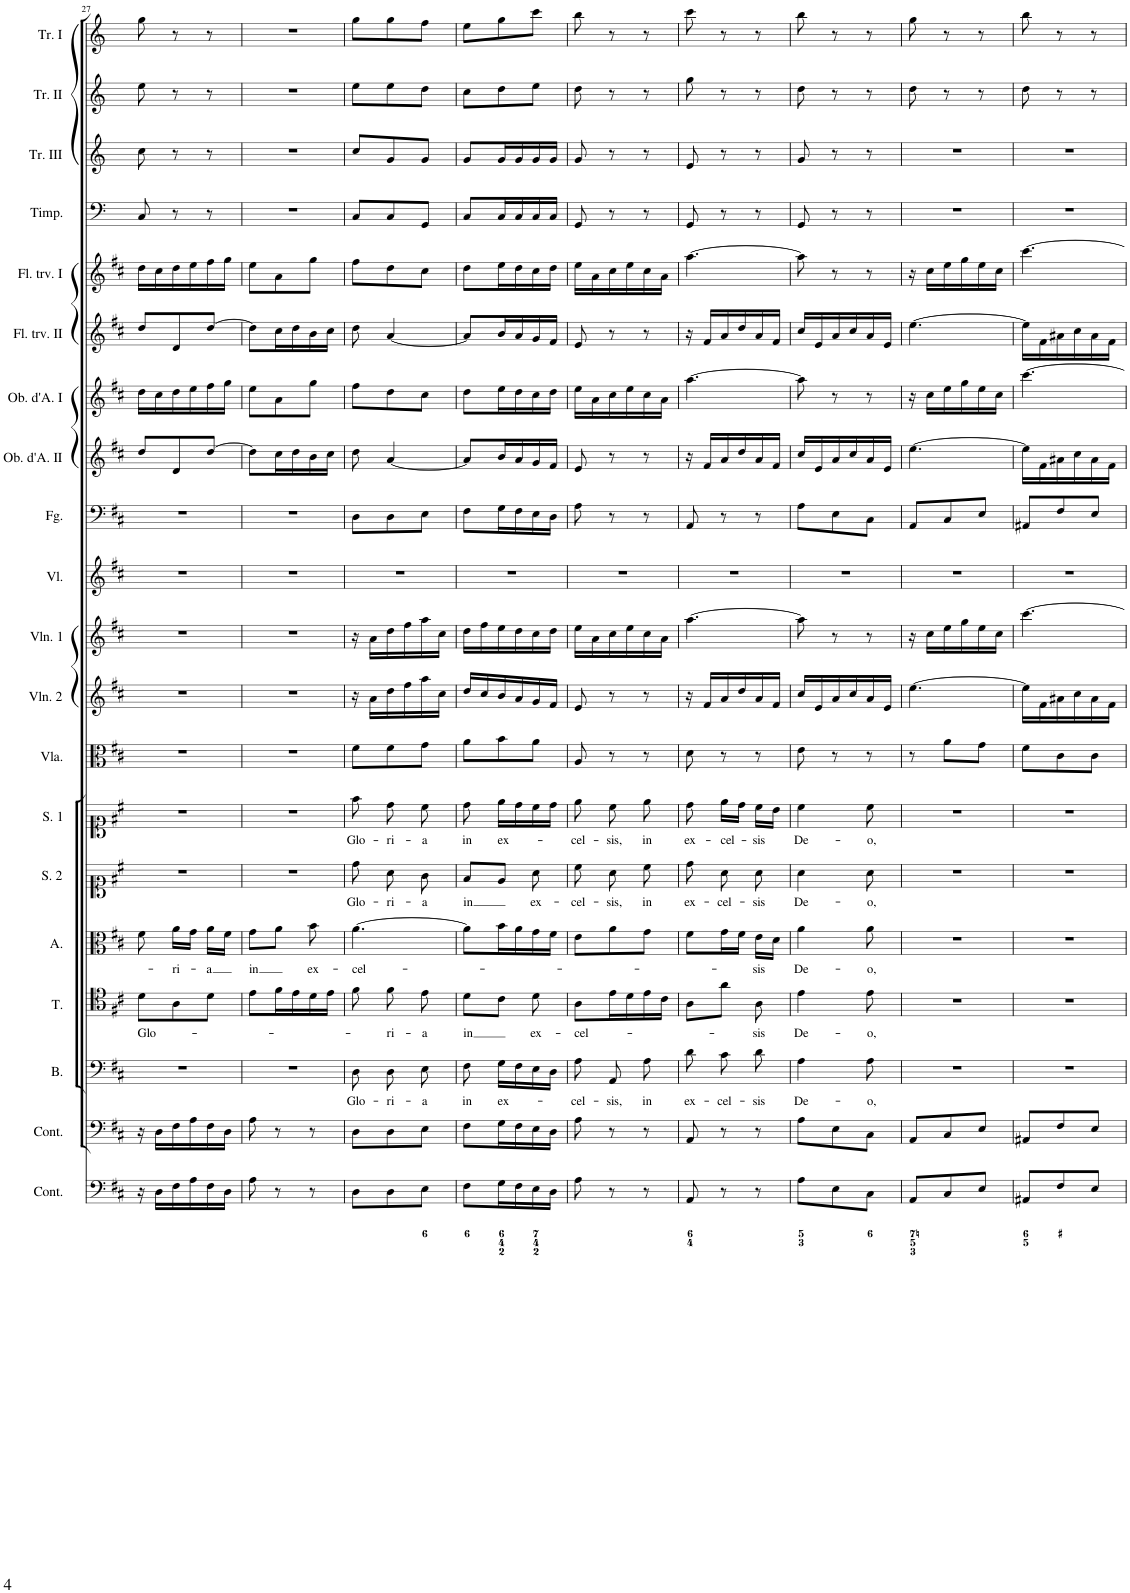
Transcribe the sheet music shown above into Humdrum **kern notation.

**kern	**kern	**kern	**text	**kern	**text	**kern	**text	**kern	**text	**kern	**text	**kern	**kern	**kern	**kern	**kern	**kern	**kern	**kern	**kern	**kern	**kern	**kern	**kern
*part20	*part19	*part18	*part18	*part17	*part17	*part16	*part16	*part15	*part15	*part14	*part14	*part13	*part12	*part11	*part10	*part9	*part8	*part7	*part6	*part5	*part4	*part3	*part2	*part1
*staff20	*staff19	*staff18	*staff18	*staff17	*staff17	*staff16	*staff16	*staff15	*staff15	*staff14	*staff14	*staff13	*staff12	*staff11	*staff10	*staff9	*staff8	*staff7	*staff6	*staff5	*staff4	*staff3	*staff2	*staff1
*I"Continuo	*I"Continuo	*I"Basso	*	*I"Tenore	*	*I"Alto	*	*I"Soprano 2	*	*I"Soprano 1	*	*I"Viola	*I"Violino 2	*I"Violino 1	*I"Violino solo	*I"Fagotti	*I"Oboe d'Amore II	*I"Oboe d'Amore I	*I"Flauto traverso II	*I"Flauto traverso I	*I"Timpani	*I"Tromba III	*I"Tromba II	*I"Tromba I
*I'Cont.	*I'Cont.	*I'B.	*	*I'T.	*	*I'A.	*	*I'S. 2	*	*I'S. 1	*	*I'Vla.	*I'Vln. 2	*I'Vln. 1	*I'Vl.	*I'Fg.	*I'Ob. d'A. II	*I'Ob. d'A. I	*I'Fl. trv. II	*I'Fl. trv. I	*I'Timp.	*I'Tr. III	*I'Tr. II	*I'Tr. I
!!LO:PB:g=z
*clefF4	*clefF4	*clefF4	*	*clefC4	*	*clefC3	*	*clefC1	*	*clefC1	*	*clefC3	*clefG2	*clefG2	*clefG2	*clefF4	*clefG2	*clefG2	*clefG2	*clefG2	*clefF4	*clefG2	*clefG2	*clefG2
*	*	*	*	*	*	*	*	*	*	*	*	*	*	*	*	*	*	*	*	*	*Trd-1c-2	*Trd-1c-2	*Trd-1c-2	*Trd-1c-2
*k[f#c#]	*k[f#c#]	*k[f#c#]	*	*k[f#c#]	*	*k[f#c#]	*	*k[f#c#]	*	*k[f#c#]	*	*k[f#c#]	*k[f#c#]	*k[f#c#]	*k[f#c#]	*k[f#c#]	*k[f#c#]	*k[f#c#]	*k[f#c#]	*k[f#c#]	*k[]	*k[]	*k[]	*k[]
*M3/8	*M3/8	*M3/8	*	*M3/8	*	*M3/8	*	*M3/8	*	*M3/8	*	*M3/8	*M3/8	*M3/8	*M3/8	*M3/8	*M3/8	*M3/8	*M3/8	*M3/8	*M3/8	*M3/8	*M3/8	*M3/8
=27	=27	=27	=27	=27	=27	=27	=27	=27	=27	=27	=27	=27	=27	=27	=27	=27	=27	=27	=27	=27	=27	=27	=27	=27
!	!	!	!	!	!LO:LY:b	!	!	!	!	!	!	!	!	!	!	!	!	!	!	!	!	!	!	!
16r	16r	4.r	.	8d\L	Glo-	8f#\	.	4.r	.	4.r	.	4.r	4.r	4.r	4.r	4.r	8dd/L	16dd\LL	8dd/L	16dd\LL	8C/	8cc\	8ee\	8gg\
16D\LL	16D\LL	.	.	.	.	.	.	.	.	.	.	.	.	.	.	.	.	16cc#\	.	16cc#\	.	.	.	.
!	!	!	!	!	!	!	!LO:LY:b	!	!	!	!	!	!	!	!	!	!	!	!	!	!	!	!	!
16F#\	16F#\	.	.	8A\	.	16a\LL	-ri-	.	.	.	.	.	.	.	.	.	8d/	16dd\	8d/	16dd\	8r	8r	8r	8r
16A\	16A\	.	.	.	.	16g\JJ	.	.	.	.	.	.	.	.	.	.	.	16ee\	.	16ee\	.	.	.	.
!	!	!	!	!	!	!	!LO:LY:b	!	!	!	!	!	!	!	!	!	!	!	!	!	!	!	!	!
16F#\	16F#\	.	.	8d\J	.	16a\LL	-a	.	.	.	.	.	.	.	.	.	[8dd/J	16ff#\	[8dd/J	16ff#\	8r	8r	8r	8r
16D\JJ	16D\JJ	.	.	.	.	16f#\JJ	.	.	.	.	.	.	.	.	.	.	.	16gg\JJ	.	16gg\JJ	.	.	.	.
=28	=28	=28	=28	=28	=28	=28	=28	=28	=28	=28	=28	=28	=28	=28	=28	=28	=28	=28	=28	=28	=28	=28	=28	=28
!	!	!	!	!	!	!	!LO:LY:b	!	!	!	!	!	!	!	!	!	!	!	!	!	!	!	!	!
8A\	8A\	4.r	.	8e\L	.	8g\L	in	4.r	.	4.r	.	4.r	4.r	4.r	4.r	4.r	8dd\L]	8ee\L	8dd\L]	8ee\L	4.r	4.r	4.r	4.r
8r	8r	.	.	16f#\L	.	8a\J	.	.	.	.	.	.	.	.	.	.	16cc#\L	8a\	16cc#\L	8a\	.	.	.	.
.	.	.	.	16e\	.	.	.	.	.	.	.	.	.	.	.	.	16dd\	.	16dd\	.	.	.	.	.
!	!	!	!	!	!	!	!LO:LY:b	!	!	!	!	!	!	!	!	!	!	!	!	!	!	!	!	!
8r	8r	.	.	16d\	.	8b\	ex-	.	.	.	.	.	.	.	.	.	16b\	8gg\J	16b\	8gg\J	.	.	.	.
.	.	.	.	16e\JJ	.	.	.	.	.	.	.	.	.	.	.	.	16cc#\JJ	.	16cc#\JJ	.	.	.	.	.
=29	=29	=29	=29	=29	=29	=29	=29	=29	=29	=29	=29	=29	=29	=29	=29	=29	=29	=29	=29	=29	=29	=29	=29	=29
!	!	!	!LO:LY:b	!	!	!	!LO:LY:b	!	!LO:LY:b	!	!LO:LY:b	!	!	!	!	!	!	!	!	!	!	!	!	!
8D\L	8D\L	8D\	Glo-	8f#\	.	[4.a\	-cel-	8dd\	Glo-	8ff#\	Glo-	8f#\L	16r	16r	4.r	8D\L	8dd\	8ff#\L	8dd\	8ff#\L	8C/L	8cc/L	8ee\L	8gg\L
.	.	.	.	.	.	.	.	.	.	.	.	.	16a\LL	16a\LL	.	.	.	.	.	.	.	.	.	.
!	!	!	!LO:LY:b	!	!LO:LY:b	!	!	!	!LO:LY:b	!	!LO:LY:b	!	!	!	!	!	!	!	!	!	!	!	!	!
8D\	8D\	8D\	-ri-	8f#\	ri-	.	.	8a\	-ri-	8dd\	-ri-	8f#\	16dd\	16dd\	.	8D\	[4a/	8dd\	[4a/	8dd\	8C/	8g/	8ee\	8gg\
.	.	.	.	.	.	.	.	.	.	.	.	.	16ff#\	16ff#\	.	.	.	.	.	.	.	.	.	.
!	!	!	!LO:LY:b	!	!LO:LY:b	!	!	!	!LO:LY:b	!	!LO:LY:b	!	!	!	!	!	!	!	!	!	!	!	!	!
8E\J	8E\J	8E\	-a	8e\	-a	.	.	8g\	-a	8cc#\	-a	8g\J	16aa\	16aa\	.	8E\J	.	8cc#\J	.	8cc#\J	8GG/J	8g/J	8dd\J	8ff\J
.	.	.	.	.	.	.	.	.	.	.	.	.	16cc#\JJ	16cc#\JJ	.	.	.	.	.	.	.	.	.	.
=30	=30	=30	=30	=30	=30	=30	=30	=30	=30	=30	=30	=30	=30	=30	=30	=30	=30	=30	=30	=30	=30	=30	=30	=30
!	!	!	!LO:LY:b	!	!LO:LY:b	!	!	!	!LO:LY:b	!	!LO:LY:b	!	!	!	!	!	!	!	!	!	!	!	!	!
8F#\L	8F#\L	8F#\	in	8d\L	in	8a\L]	.	8f#/L	in	8dd\	in	8a\L	16dd/LL	16dd\LL	4.r	8F#\L	8a/L]	8dd\L	8a/L]	8dd\L	8C/L	8g/L	8cc\L	8ee\L
.	.	.	.	.	.	.	.	.	.	.	.	.	16cc#/	16ff#\	.	.	.	.	.	.	.	.	.	.
!	!	!	!LO:LY:b	!	!	!	!	!	!	!	!LO:LY:b	!	!	!	!	!	!	!	!	!	!	!	!	!
16G\L	16G\L	16G\LL	ex-	8c#\J	.	16b\L	.	8e/J	.	16ee\LL	ex-	8b\	16b/	16ee\	.	16G\L	16b/L	16ee\L	16b/L	16ee\L	16C/L	16g/L	8dd\	8gg\
16F#\	16F#\	16F#\	.	.	.	16a\	.	.	.	16dd\	.	.	16a/	16dd\	.	16F#\	16a/	16dd\	16a/	16dd\	16C/	16g/	.	.
!	!	!	!	!	!LO:LY:b	!	!	!	!LO:LY:b	!	!	!	!	!	!	!	!	!	!	!	!	!	!	!
16E\	16E\	16E\	.	8d\	ex-	16g\	.	8a\	ex-	16cc#\	.	8a\J	16g/	16cc#\	.	16E\	16g/	16cc#\	16g/	16cc#\	16C/	16g/	8ee\J	8ccc\J
16D\JJ	16D\JJ	16D\JJ	.	.	.	16f#\JJ	.	.	.	16dd\JJ	.	.	16f#/JJ	16dd\JJ	.	16D\JJ	16f#/JJ	16dd\JJ	16f#/JJ	16dd\JJ	16C/JJ	16g/JJ	.	.
=31	=31	=31	=31	=31	=31	=31	=31	=31	=31	=31	=31	=31	=31	=31	=31	=31	=31	=31	=31	=31	=31	=31	=31	=31
!	!	!	!LO:LY:b	!	!LO:LY:b	!	!	!	!LO:LY:b	!	!LO:LY:b	!	!	!	!	!	!	!	!	!	!	!	!	!
8A\	8A\	8A\	-cel-	8A\L	-cel-	8e\L	.	8cc#\	-cel-	8ee\	-cel-	8A/	8e/	16ee\LL	4.r	8A\	8e/	16ee\LL	8e/	16ee\LL	8GG/	8g/	8dd\	8bb\
.	.	.	.	.	.	.	.	.	.	.	.	.	.	16a\	.	.	.	16a\	.	16a\	.	.	.	.
!	!	!	!LO:LY:b	!	!	!	!	!	!LO:LY:b	!	!LO:LY:b	!	!	!	!	!	!	!	!	!	!	!	!	!
8r	8r	8AA/	-sis,	16e\L	.	8a\	.	8a\	-sis,	8cc#\	-sis,	8r	8r	16cc#\	.	8r	8r	16cc#\	8r	16cc#\	8r	8r	8r	8r
.	.	.	.	16d\	.	.	.	.	.	.	.	.	.	16ee\	.	.	.	16ee\	.	16ee\	.	.	.	.
!	!	!	!LO:LY:b	!	!	!	!	!	!LO:LY:b	!	!LO:LY:b	!	!	!	!	!	!	!	!	!	!	!	!	!
8r	8r	8A\	in	16e\	.	8g\J	.	8cc#\	in	8ee\	in	8r	8r	16cc#\	.	8r	8r	16cc#\	8r	16cc#\	8r	8r	8r	8r
.	.	.	.	16c#\JJ	.	.	.	.	.	.	.	.	.	16a\JJ	.	.	.	16a\JJ	.	16a\JJ	.	.	.	.
=32	=32	=32	=32	=32	=32	=32	=32	=32	=32	=32	=32	=32	=32	=32	=32	=32	=32	=32	=32	=32	=32	=32	=32	=32
!	!	!	!LO:LY:b	!	!	!	!	!	!LO:LY:b	!	!LO:LY:b	!	!	!	!	!	!	!	!	!	!	!	!	!
8AA/	8AA/	8d\	ex-	8A\L	.	8f#\L	.	8dd\	ex-	8dd\	ex-	8d\	16r	[4.aa\	4.r	8AA/	16r	[4.aa\	16r	[4.aa\	8GG/	8e/	8gg\	8ccc\
.	.	.	.	.	.	.	.	.	.	.	.	.	16f#/LL	.	.	.	16f#/LL	.	16f#/LL	.	.	.	.	.
!	!	!	!LO:LY:b	!	!	!	!	!	!LO:LY:b	!	!LO:LY:b	!	!	!	!	!	!	!	!	!	!	!	!	!
8r	8r	8c#\	-cel-	8a\J	.	16g\L	.	8a\	-cel-	16ee\LL	-cel-	8r	16a/	.	.	8r	16a/	.	16a/	.	8r	8r	8r	8r
.	.	.	.	.	.	16f#\JJ	.	.	.	16dd\JJ	.	.	16dd/	.	.	.	16dd/	.	16dd/	.	.	.	.	.
!	!	!	!LO:LY:b	!	!LO:LY:b	!	!LO:LY:b	!	!LO:LY:b	!	!LO:LY:b	!	!	!	!	!	!	!	!	!	!	!	!	!
8r	8r	8d\	-sis	8A\	-sis	16e\LL	-sis	8a\	-sis	16cc#\LL	-sis	8r	16a/	.	.	8r	16a/	.	16a/	.	8r	8r	8r	8r
.	.	.	.	.	.	16d\JJ	.	.	.	16b\JJ	.	.	16f#/JJ	.	.	.	16f#/JJ	.	16f#/JJ	.	.	.	.	.
=33	=33	=33	=33	=33	=33	=33	=33	=33	=33	=33	=33	=33	=33	=33	=33	=33	=33	=33	=33	=33	=33	=33	=33	=33
!	!	!	!LO:LY:b	!	!LO:LY:b	!	!LO:LY:b	!	!LO:LY:b	!	!LO:LY:b	!	!	!	!	!	!	!	!	!	!	!	!	!
8A\L	8A\L	4A\	De-	4e\	De-	4a\	De-	4a\	De-	4cc#\	De-	8e\	16cc#/LL	8aa\]	4.r	8A\L	16cc#/LL	8aa\]	16cc#/LL	8aa\]	8GG/	8g/	8dd\	8bb\
.	.	.	.	.	.	.	.	.	.	.	.	.	16e/	.	.	.	16e/	.	16e/	.	.	.	.	.
8E\	8E\	.	.	.	.	.	.	.	.	.	.	8r	16a/	8r	.	8E\	16a/	8r	16a/	8r	8r	8r	8r	8r
.	.	.	.	.	.	.	.	.	.	.	.	.	16cc#/	.	.	.	16cc#/	.	16cc#/	.	.	.	.	.
!	!	!	!LO:LY:b	!	!LO:LY:b	!	!LO:LY:b	!	!LO:LY:b	!	!LO:LY:b	!	!	!	!	!	!	!	!	!	!	!	!	!
8C#\J	8C#\J	8A\	-o,	8e\	-o,	8a\	-o,	8a\	-o,	8cc#\	-o,	8r	16a/	8r	.	8C#\J	16a/	8r	16a/	8r	8r	8r	8r	8r
.	.	.	.	.	.	.	.	.	.	.	.	.	16e/JJ	.	.	.	16e/JJ	.	16e/JJ	.	.	.	.	.
=34	=34	=34	=34	=34	=34	=34	=34	=34	=34	=34	=34	=34	=34	=34	=34	=34	=34	=34	=34	=34	=34	=34	=34	=34
8AA/L	8AA/L	4.r	.	4.r	.	4.r	.	4.r	.	4.r	.	8r	[4.ee\	16r	4.r	8AA/L	[4.ee\	16r	[4.ee\	16r	4.r	4.r	8dd\	8gg\
.	.	.	.	.	.	.	.	.	.	.	.	.	.	16cc#\LL	.	.	.	16cc#\LL	.	16cc#\LL	.	.	.	.
8C#/	8C#/	.	.	.	.	.	.	.	.	.	.	8a\L	.	16ee\	.	8C#/	.	16ee\	.	16ee\	.	.	8r	8r
.	.	.	.	.	.	.	.	.	.	.	.	.	.	16gg\	.	.	.	16gg\	.	16gg\	.	.	.	.
8E/J	8E/J	.	.	.	.	.	.	.	.	.	.	8g\J	.	16ee\	.	8E/J	.	16ee\	.	16ee\	.	.	8r	8r
.	.	.	.	.	.	.	.	.	.	.	.	.	.	16cc#\JJ	.	.	.	16cc#\JJ	.	16cc#\JJ	.	.	.	.
=35	=35	=35	=35	=35	=35	=35	=35	=35	=35	=35	=35	=35	=35	=35	=35	=35	=35	=35	=35	=35	=35	=35	=35	=35
8AA#X/L	8AA#X/L	4.r	.	4.r	.	4.r	.	4.r	.	4.r	.	8f#\L	16ee\LL]	[4.ccc#\	4.r	8AA#X/L	16ee\LL]	[4.ccc#\	16ee\LL]	[4.ccc#\	4.r	4.r	8dd\	8bb\
.	.	.	.	.	.	.	.	.	.	.	.	.	16f#\	.	.	.	16f#\	.	16f#\	.	.	.	.	.
8F#/	8F#/	.	.	.	.	.	.	.	.	.	.	8c#\	16a#X\	.	.	8F#/	16a#X\	.	16a#X\	.	.	.	8r	8r
.	.	.	.	.	.	.	.	.	.	.	.	.	16cc#\	.	.	.	16cc#\	.	16cc#\	.	.	.	.	.
8E/J	8E/J	.	.	.	.	.	.	.	.	.	.	8c#\J	16a#\	.	.	8E/J	16a#\	.	16a#\	.	.	.	8r	8r
.	.	.	.	.	.	.	.	.	.	.	.	.	16f#\JJ	.	.	.	16f#\JJ	.	16f#\JJ	.	.	.	.	.
=	=	=	=	=	=	=	=	=	=	=	=	=	=	=	=	=	=	=	=	=	=	=	=	=
*-	*-	*-	*-	*-	*-	*-	*-	*-	*-	*-	*-	*-	*-	*-	*-	*-	*-	*-	*-	*-	*-	*-	*-	*-
